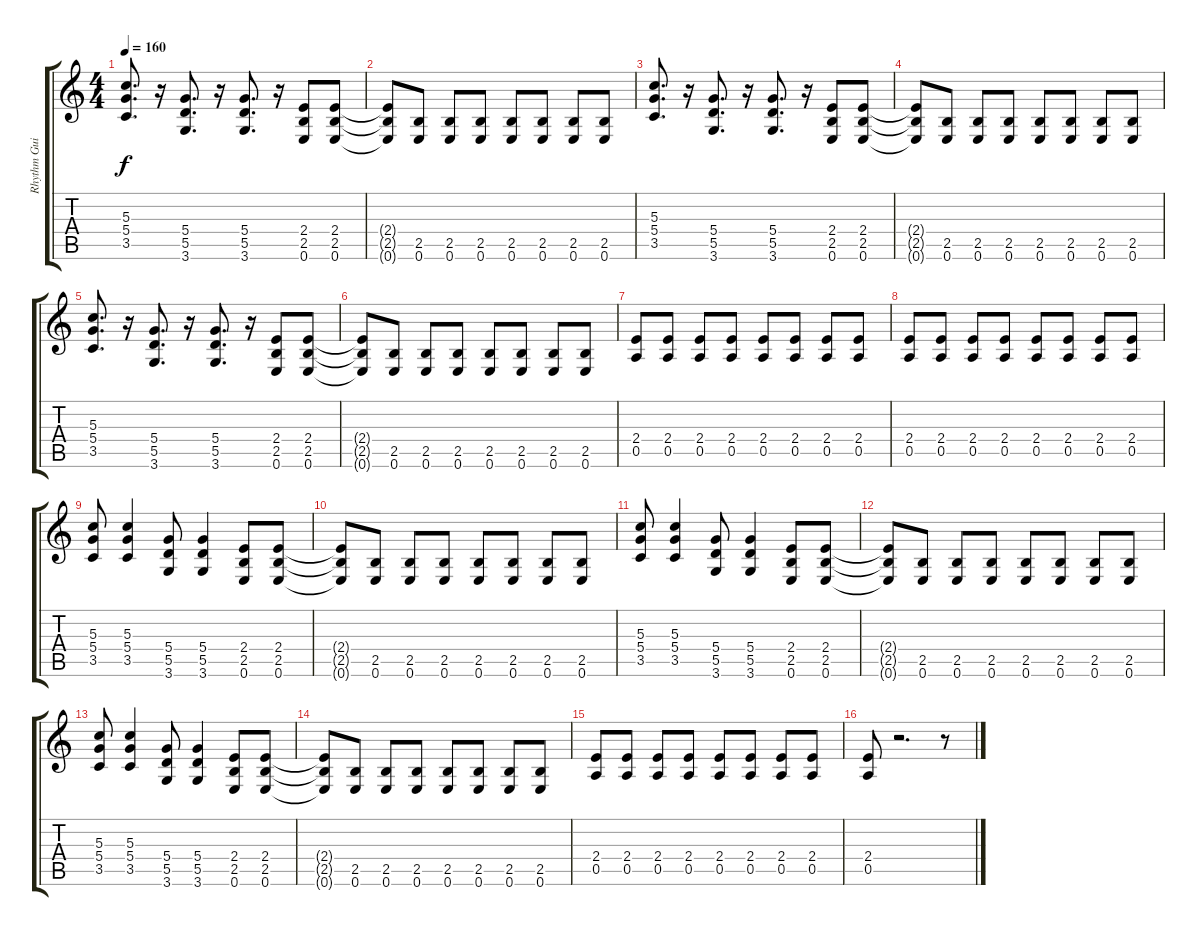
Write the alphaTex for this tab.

\track ("Rhythm Guitar" "Rhythm Gui") {instrument distortionguitar}
\staff {score tabs}
\tuning (E4 B3 G3 D3 A2 E2) {hide}
\ts (4 4)
\tempo 160
\clef g2
\ks c
(5.3 5.4 3.5).8{d dy f} r.16 (5.4 5.5 3.6).8{d} r.16 (5.4 5.5 3.6).8{d} r.16 (2.4 2.5 0.6).8 (2.4 2.5 0.6).8 |
(2.4{t} 2.5{t} 0.6{t}).8 (2.5 0.6).8 (2.5 0.6).8 (2.5 0.6).8 (2.5 0.6).8 (2.5 0.6).8 (2.5 0.6).8 (2.5 0.6).8 |
(5.3 5.4 3.5).8{d} r.16 (5.4 5.5 3.6).8{d} r.16 (5.4 5.5 3.6).8{d} r.16 (2.4 2.5 0.6).8 (2.4 2.5 0.6).8 |
(2.4{t} 2.5{t} 0.6{t}).8 (2.5 0.6).8 (2.5 0.6).8 (2.5 0.6).8 (2.5 0.6).8 (2.5 0.6).8 (2.5 0.6).8 (2.5 0.6).8 |
(5.3 5.4 3.5).8{d} r.16 (5.4 5.5 3.6).8{d} r.16 (5.4 5.5 3.6).8{d} r.16 (2.4 2.5 0.6).8 (2.4 2.5 0.6).8 |
(2.4{t} 2.5{t} 0.6{t}).8 (2.5 0.6).8 (2.5 0.6).8 (2.5 0.6).8 (2.5 0.6).8 (2.5 0.6).8 (2.5 0.6).8 (2.5 0.6).8 |
(2.4 0.5).8 (2.4 0.5).8 (2.4 0.5).8 (2.4 0.5).8 (2.4 0.5).8 (2.4 0.5).8 (2.4 0.5).8 (2.4 0.5).8 |
(2.4 0.5).8 (2.4 0.5).8 (2.4 0.5).8 (2.4 0.5).8 (2.4 0.5).8 (2.4 0.5).8 (2.4 0.5).8 (2.4 0.5).8 |
(5.3 5.4 3.5).8 (5.3 5.4 3.5).4 (5.4 5.5 3.6).8 (5.4 5.5 3.6).4 (2.4 2.5 0.6).8 (2.4 2.5 0.6).8 |
(2.4{t} 2.5{t} 0.6{t}).8 (2.5 0.6).8 (2.5 0.6).8 (2.5 0.6).8 (2.5 0.6).8 (2.5 0.6).8 (2.5 0.6).8 (2.5 0.6).8 |
(5.3 5.4 3.5).8 (5.3 5.4 3.5).4 (5.4 5.5 3.6).8 (5.4 5.5 3.6).4 (2.4 2.5 0.6).8 (2.4 2.5 0.6).8 |
(2.4{t} 2.5{t} 0.6{t}).8 (2.5 0.6).8 (2.5 0.6).8 (2.5 0.6).8 (2.5 0.6).8 (2.5 0.6).8 (2.5 0.6).8 (2.5 0.6).8 |
(5.3 5.4 3.5).8 (5.3 5.4 3.5).4 (5.4 5.5 3.6).8 (5.4 5.5 3.6).4 (2.4 2.5 0.6).8 (2.4 2.5 0.6).8 |
(2.4{t} 2.5{t} 0.6{t}).8 (2.5 0.6).8 (2.5 0.6).8 (2.5 0.6).8 (2.5 0.6).8 (2.5 0.6).8 (2.5 0.6).8 (2.5 0.6).8 |
(2.4 0.5).8 (2.4 0.5).8 (2.4 0.5).8 (2.4 0.5).8 (2.4 0.5).8 (2.4 0.5).8 (2.4 0.5).8 (2.4 0.5).8 |
(2.4 0.5).8 r.2{d} r.8
